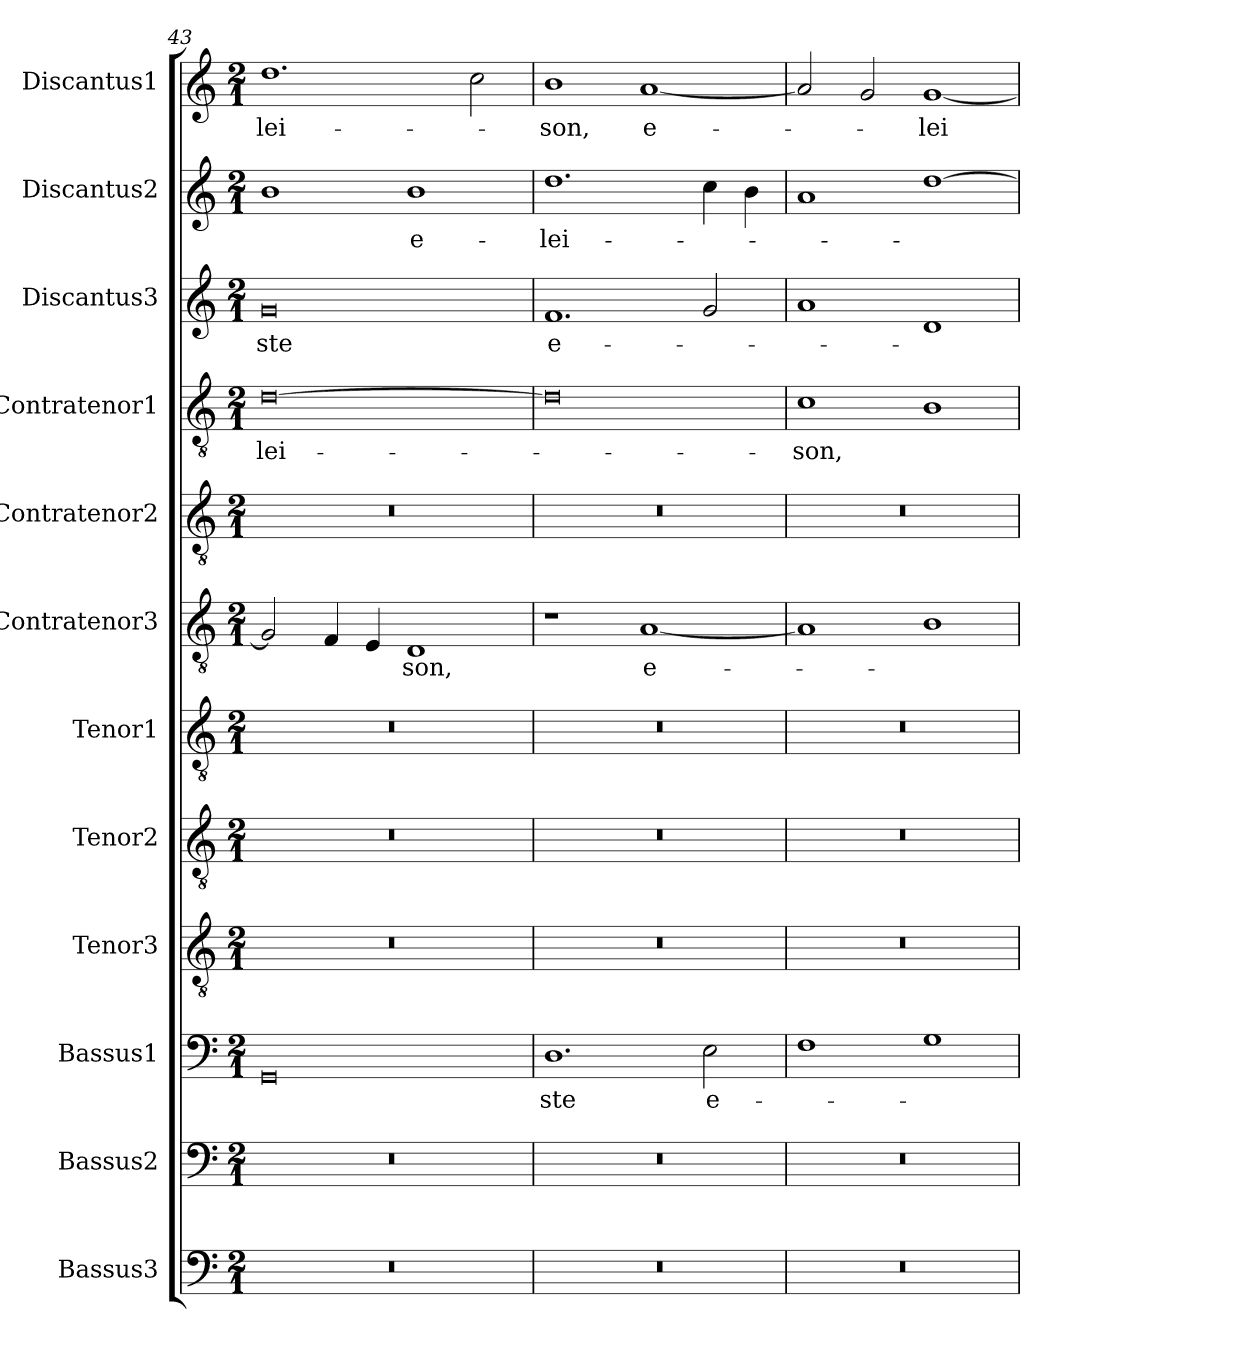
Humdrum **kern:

**kern	**kern	**kern	**text	**kern	**kern	**kern	**kern	**text	**kern	**kern	**text	**kern	**text	**kern	**text	**kern	**text
*part12	*part11	*part10	*part10	*part9	*part8	*part7	*part6	*part6	*part5	*part4	*part4	*part3	*part3	*part2	*part2	*part1	*part1
*staff12	*staff11	*staff10	*staff10	*staff9	*staff8	*staff7	*staff6	*staff6	*staff5	*staff4	*staff4	*staff3	*staff3	*staff2	*staff2	*staff1	*staff1
*I"Bassus3	*I"Bassus2	*I"Bassus1	*	*I"Tenor3	*I"Tenor2	*I"Tenor1	*I"Contratenor3	*	*I"Contratenor2	*I"Contratenor1	*	*I"Discantus3	*	*I"Discantus2	*	*I"Discantus1	*
*I'B3	*I'B2	*I'B1	*	*I'T3	*I'T2	*I'T1	*I'Ct3	*	*I'Ct2	*I'Ct1	*	*I'D3	*	*I'D2	*	*I'D1	*
*clefF4	*clefF4	*clefF4	*	*clefGv2	*clefGv2	*clefGv2	*clefGv2	*	*clefGv2	*clefGv2	*	*clefG2	*	*clefG2	*	*clefG2	*
*k[]	*k[]	*k[]	*	*k[]	*k[]	*k[]	*k[]	*	*k[]	*k[]	*	*k[]	*	*k[]	*	*k[]	*
*M2/1	*M2/1	*M2/1	*	*M2/1	*M2/1	*M2/1	*M2/1	*	*M2/1	*M2/1	*	*M2/1	*	*M2/1	*	*M2/1	*
=43	=43	=43	=43	=43	=43	=43	=43	=43	=43	=43	=43	=43	=43	=43	=43	=43	=43
0r	0r	0GG	.	0r	0r	0r	2G]	.	0r	[0d	-lei-	0g	-ste	1b	.	1.dd	-lei-
.	.	.	.	.	.	.	4F	.	.	.	.	.	.	.	.	.	.
.	.	.	.	.	.	.	4E	.	.	.	.	.	.	.	.	.	.
.	.	.	.	.	.	.	1D	-son,	.	.	.	.	.	1b	e-	.	.
.	.	.	.	.	.	.	.	.	.	.	.	.	.	.	.	2cc	.
=44	=44	=44	=44	=44	=44	=44	=44	=44	=44	=44	=44	=44	=44	=44	=44	=44	=44
0r	0r	1.D	-ste	0r	0r	0r	1r	.	0r	0d]	.	1.f	e-	1.dd	-lei-	1b	-son,
.	.	.	.	.	.	.	[1A	e-	.	.	.	.	.	.	.	[1a	e-
.	.	2E	e-	.	.	.	.	.	.	.	.	2g	.	4cc	.	.	.
.	.	.	.	.	.	.	.	.	.	.	.	.	.	4b	.	.	.
=45	=45	=45	=45	=45	=45	=45	=45	=45	=45	=45	=45	=45	=45	=45	=45	=45	=45
0r	0r	1F	.	0r	0r	0r	1A]	.	0r	1c	-son,	1a	.	1a	.	2a]	.
.	.	.	.	.	.	.	.	.	.	.	.	.	.	.	.	2g	.
.	.	1G	.	.	.	.	1B	.	.	1B	.	1d	.	[1dd	.	[1g	-lei-
=	=	=	=	=	=	=	=	=	=	=	=	=	=	=	=	=	=
*-	*-	*-	*-	*-	*-	*-	*-	*-	*-	*-	*-	*-	*-	*-	*-	*-	*-
